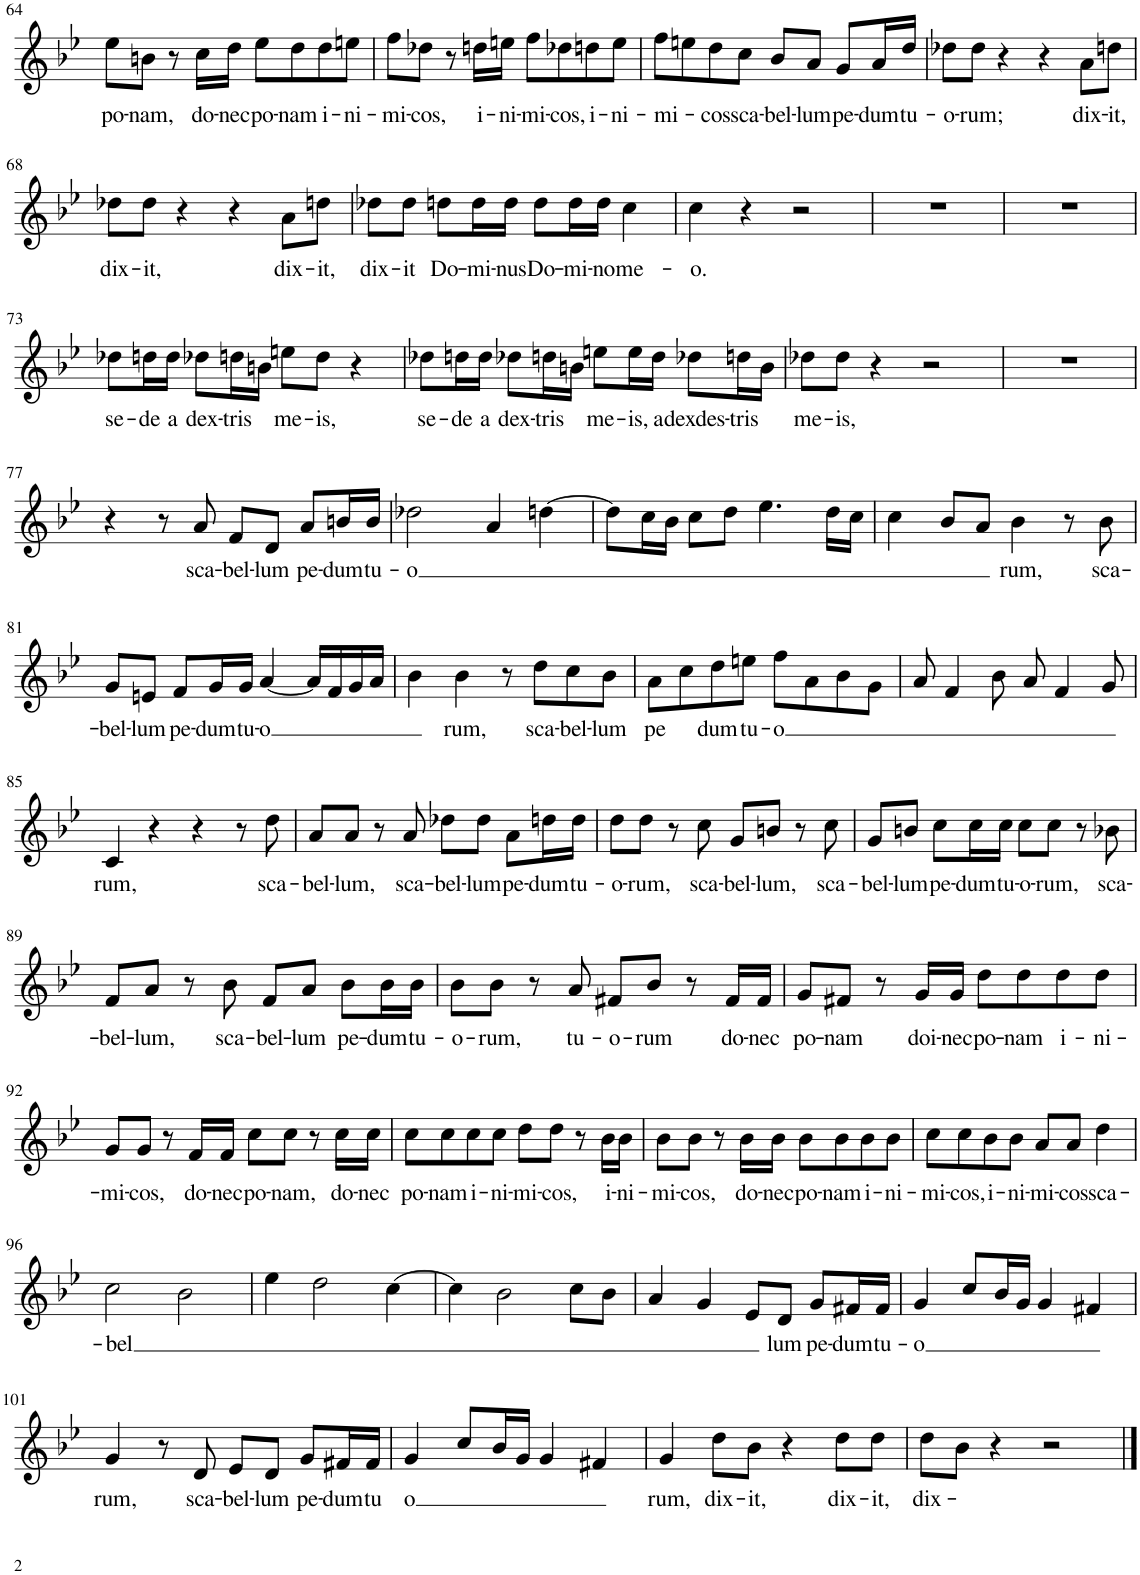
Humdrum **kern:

**kern	**text
*part1	*part1
*staff1	*staff1
*I"Piano, Instrument2	*
*I'Pia.	*
!!LO:PB:g=z
*clefG2	*
*k[b-e-]	*
*M4/4	*
=64	=64
!	!LO:LY:b
8ee-\L	po-
!	!LO:LY:b
8bn\J	-nam,
8r	.
!	!LO:LY:b
16cc\LL	do-
!	!LO:LY:b
16dd\JJ	-nec
!	!LO:LY:b
8ee-\L	po-
!	!LO:LY:b
8dd\	-nam
!	!LO:LY:b
8dd\	i-
!	!LO:LY:b
8een\J	-ni-
=65	=65
!	!LO:LY:b
8ff\L	-mi-
!	!LO:LY:b
8dd-X\J	-cos,
8r	.
!	!LO:LY:b
16ddn\LL	i-
!	!LO:LY:b
16een\JJ	-ni-
!	!LO:LY:b
8ff\L	-mi-
!	!LO:LY:b
8dd-X\	-cos,
!	!LO:LY:b
8ddn\	i-
!	!LO:LY:b
8ee\J	-ni-
=66	=66
!	!LO:LY:b
8ff\L	-mi-
8een\	.
!	!LO:LY:b
8dd\	-cos
!	!LO:LY:b
8cc\J	sca-
!	!LO:LY:b
8b-/L	-bel-
!	!LO:LY:b
8a/J	-lum
!	!LO:LY:b
8g/L	pe-
!	!LO:LY:b
16a/L	-dum
!	!LO:LY:b
16dd/JJ	tu-
=67	=67
!	!LO:LY:b
8dd-X\L	-o-
!	!LO:LY:b
8dd-\J	-rum;
4r	.
4r	.
!	!LO:LY:b
8a\L	dix-
!	!LO:LY:b
8ddn\J	-it,
!!LO:LB:g=z
=68	=68
!	!LO:LY:b
8dd-X\L	dix-
!	!LO:LY:b
8dd-\J	-it,
4r	.
4r	.
!	!LO:LY:b
8a\L	dix-
!	!LO:LY:b
8ddn\J	-it,
=69	=69
!	!LO:LY:b
8dd-X\L	dix-
!	!LO:LY:b
8dd-\J	-it
!	!LO:LY:b
8ddn\L	Do-
!	!LO:LY:b
16dd\L	-mi-
!	!LO:LY:b
16dd\JJ	-nus
!	!LO:LY:b
8dd\L	Do-
!	!LO:LY:b
16dd\L	-mi-
!	!LO:LY:b
16dd\JJ	-no
!	!LO:LY:b
4cc\	me-
=70	=70
!	!LO:LY:b
4cc\	-o.
4r	.
2r	.
=71	=71
1r	.
=72	=72
1r	.
!!LO:LB:g=z
=73	=73
!	!LO:LY:b
8dd-X\L	se-
!	!LO:LY:b
16ddn\L	-de
!	!LO:LY:b
16dd\JJ	a
!	!LO:LY:b
8dd-X\L	dex-
!	!LO:LY:b
16ddn\L	-tris
16bn\JJ	.
!	!LO:LY:b
8een\L	me-
!	!LO:LY:b
8dd\J	-is,
4r	.
=74	=74
!	!LO:LY:b
8dd-X\L	se-
!	!LO:LY:b
16ddn\L	-de
!	!LO:LY:b
16dd\JJ	a
!	!LO:LY:b
8dd-X\L	dex-
!	!LO:LY:b
16ddn\L	-tris
16bn\JJ	.
!	!LO:LY:b
8een\L	me-
!	!LO:LY:b
16ee\L	-is,
!	!LO:LY:b
16dd\JJ	a
!	!LO:LY:b
8dd-X\L	dexdes-
!	!LO:LY:b
16ddn\L	-tris
16b\JJ	.
=75	=75
!	!LO:LY:b
8dd-X\L	me-
!	!LO:LY:b
8dd-\J	-is,
4r	.
2r	.
=76	=76
1r	.
!!LO:LB:g=z
=77	=77
4r	.
8r	.
!	!LO:LY:b
8a/	sca-
!	!LO:LY:b
8f/L	-bel-
!	!LO:LY:b
8d/J	-lum
!	!LO:LY:b
8a/L	pe-
!	!LO:LY:b
16bn/L	-dum
!	!LO:LY:b
16b/JJ	tu-
=78	=78
!	!LO:LY:b
2dd-X\	-o
4a/	.
[4ddn\	.
=79	=79
8dd\L]	.
16cc\L	.
16b-\JJ	.
8cc\L	.
8dd\J	.
4.ee-\	.
16dd\LL	.
16cc\JJ	.
=80	=80
4cc\	.
8b-/L	.
8a/J	.
!	!LO:LY:b
4b-\	rum,
8r	.
!	!LO:LY:b
8b-\	sca-
!!LO:LB:g=z
=81	=81
!	!LO:LY:b
8g/L	-bel-
!	!LO:LY:b
8en/J	-lum
!	!LO:LY:b
8f/L	pe-
!	!LO:LY:b
16g/L	-dum
!	!LO:LY:b
16g/JJ	tu-
!	!LO:LY:b
[4a/	-o
16a/LL]	.
16f/	.
16g/	.
16a/JJ	.
=82	=82
4b-\	.
!	!LO:LY:b
4b-\	rum,
8r	.
!	!LO:LY:b
8dd\L	sca-
!	!LO:LY:b
8cc\	-bel-
!	!LO:LY:b
8b-\J	-lum
=83	=83
!	!LO:LY:b
8a\L	pe
8cc\	.
!	!LO:LY:b
8dd\	dum
!	!LO:LY:b
8een\J	tu-
!	!LO:LY:b
8ff\L	-o
8a\	.
8b-\	.
8g\J	.
=84	=84
8a/	.
4f/	.
8b-\	.
8a/	.
4f/	.
8g/	.
!!LO:LB:g=z
=85	=85
!	!LO:LY:b
4c/	rum,
4r	.
4r	.
8r	.
!	!LO:LY:b
8dd\	sca-
=86	=86
!	!LO:LY:b
8a/L	-bel-
!	!LO:LY:b
8a/J	-lum,
8r	.
!	!LO:LY:b
8a/	sca-
!	!LO:LY:b
8dd-X\L	-bel-
!	!LO:LY:b
8dd-\J	-lum
!	!LO:LY:b
8a\L	pe-
!	!LO:LY:b
16ddn\L	-dum
!	!LO:LY:b
16dd\JJ	tu-
=87	=87
!	!LO:LY:b
8dd\L	-o-
!	!LO:LY:b
8dd\J	-rum,
8r	.
!	!LO:LY:b
8cc\	sca-
!	!LO:LY:b
8g/L	-bel-
!	!LO:LY:b
8bn/J	-lum,
8r	.
!	!LO:LY:b
8cc\	sca-
=88	=88
!	!LO:LY:b
8g/L	-bel-
!	!LO:LY:b
8bn/J	-lum
!	!LO:LY:b
8cc\L	pe-
!	!LO:LY:b
16cc\L	-dum
!	!LO:LY:b
16cc\JJ	tu-
!	!LO:LY:b
8cc\L	-o-
!	!LO:LY:b
8cc\J	-rum,
8r	.
!	!LO:LY:b
8b-X\	sca-
!!LO:LB:g=z
=89	=89
!	!LO:LY:b
8f/L	-bel-
!	!LO:LY:b
8a/J	-lum,
8r	.
!	!LO:LY:b
8b-\	sca-
!	!LO:LY:b
8f/L	-bel-
!	!LO:LY:b
8a/J	-lum
!	!LO:LY:b
8b-\L	pe-
!	!LO:LY:b
16b-\L	-dum
!	!LO:LY:b
16b-\JJ	tu-
=90	=90
!	!LO:LY:b
8b-\L	-o-
!	!LO:LY:b
8b-\J	-rum,
8r	.
!	!LO:LY:b
8a/	tu-
!	!LO:LY:b
8f#X/L	-o-
!	!LO:LY:b
8b-/J	-rum
8r	.
!	!LO:LY:b
16f#/LL	do-
!	!LO:LY:b
16f#/JJ	-nec
=91	=91
!	!LO:LY:b
8g/L	po-
!	!LO:LY:b
8f#X/J	-nam
8r	.
!	!LO:LY:b
16g/LL	doi-
!	!LO:LY:b
16g/JJ	-nec
!	!LO:LY:b
8dd\L	po-
!	!LO:LY:b
8dd\	-nam
!	!LO:LY:b
8dd\	i-
!	!LO:LY:b
8dd\J	-ni-
!!LO:LB:g=z
=92	=92
!	!LO:LY:b
8g/L	-mi-
!	!LO:LY:b
8g/J	-cos,
8r	.
!	!LO:LY:b
16f/LL	do-
!	!LO:LY:b
16f/JJ	-nec
!	!LO:LY:b
8cc\L	po-
!	!LO:LY:b
8cc\J	-nam,
8r	.
!	!LO:LY:b
16cc\LL	do-
!	!LO:LY:b
16cc\JJ	-nec
=93	=93
!	!LO:LY:b
8cc\L	po-
!	!LO:LY:b
8cc\	-nam
!	!LO:LY:b
8cc\	i-
!	!LO:LY:b
8cc\J	-ni-
!	!LO:LY:b
8dd\L	-mi-
!	!LO:LY:b
8dd\J	-cos,
8r	.
!	!LO:LY:b
16b-\LL	i-
!	!LO:LY:b
16b-\JJ	-ni-
=94	=94
!	!LO:LY:b
8b-\L	-mi-
!	!LO:LY:b
8b-\J	-cos,
8r	.
!	!LO:LY:b
16b-\LL	do-
!	!LO:LY:b
16b-\JJ	-nec
!	!LO:LY:b
8b-\L	po-
!	!LO:LY:b
8b-\	-nam
!	!LO:LY:b
8b-\	i-
!	!LO:LY:b
8b-\J	-ni-
=95	=95
!	!LO:LY:b
8cc\L	-mi-
!	!LO:LY:b
8cc\	-cos,
!	!LO:LY:b
8b-\	i-
!	!LO:LY:b
8b-\J	-ni-
!	!LO:LY:b
8a/L	-mi-
!	!LO:LY:b
8a/J	-cos
!	!LO:LY:b
4dd\	sca-
!!LO:LB:g=z
=96	=96
!	!LO:LY:b
2cc\	-bel
2b-\	.
=97	=97
4ee-\	.
2dd\	.
[4cc\	.
=98	=98
4cc\]	.
2b-\	.
8cc\L	.
8b-\J	.
=99	=99
4a/	.
4g/	.
8e-/L	.
!	!LO:LY:b
8d/J	lum
!	!LO:LY:b
8g/L	pe-
!	!LO:LY:b
16f#X/L	-dum
!	!LO:LY:b
16f#/JJ	tu-
=100	=100
!	!LO:LY:b
4g/	-o
8cc/L	.
16b-/L	.
16g/JJ	.
4g/	.
4f#X/	.
!!LO:LB:g=z
=101	=101
!	!LO:LY:b
4g/	rum,
8r	.
!	!LO:LY:b
8d/	sca-
!	!LO:LY:b
8e-/L	-bel-
!	!LO:LY:b
8d/J	-lum
!	!LO:LY:b
8g/L	pe-
!	!LO:LY:b
16f#X/L	-dum
!	!LO:LY:b
16f#/JJ	tu
=102	=102
!	!LO:LY:b
4g/	o
8cc/L	.
16b-/L	.
16g/JJ	.
4g/	.
4f#X/	.
=103	=103
!	!LO:LY:b
4g/	rum,
!	!LO:LY:b
8dd\L	dix-
!	!LO:LY:b
8b-\J	-it,
4r	.
!	!LO:LY:b
8dd\L	dix-
!	!LO:LY:b
8dd\J	-it,
=104	=104
!	!LO:LY:b
8dd\L	dix-
8b-\J	.
4r	.
2r	.
==	==
*-	*-
